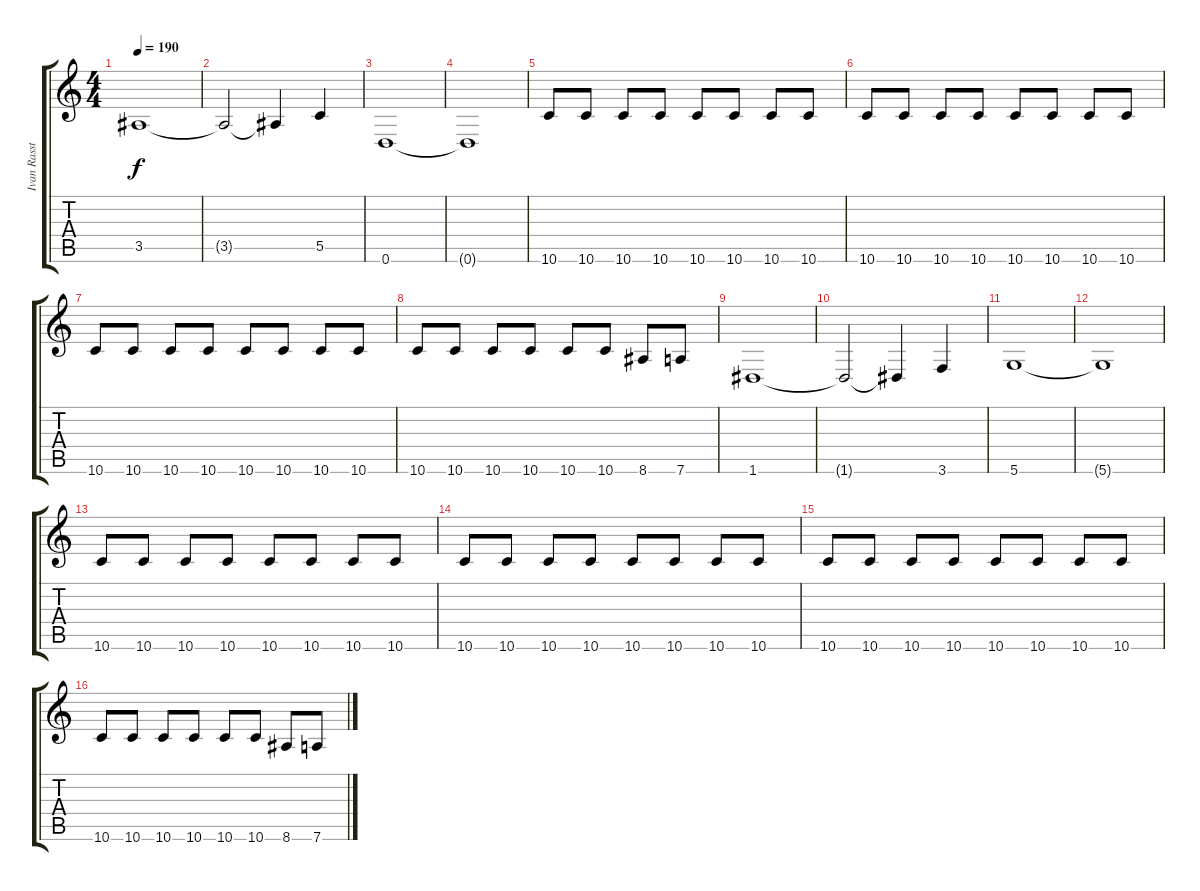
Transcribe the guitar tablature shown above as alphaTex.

\track ("Ivan Rasstrigin" "Ivan Rasst") {instrument electricbassfinger}
\staff {score tabs}
\tuning (D4 A3 F3 C3 G2 D2) {hide}
\ts (4 4)
\tempo 190
\clef g2
\ks c
3.5.1{dy f} |
3.5{t}.2 3.5{t}.4 5.5.4 |
0.6.1 |
0.6{t}.1 |
10.6.8 10.6.8 10.6.8 10.6.8 10.6.8 10.6.8 10.6.8 10.6.8 |
10.6.8 10.6.8 10.6.8 10.6.8 10.6.8 10.6.8 10.6.8 10.6.8 |
10.6.8 10.6.8 10.6.8 10.6.8 10.6.8 10.6.8 10.6.8 10.6.8 |
10.6.8 10.6.8 10.6.8 10.6.8 10.6.8 10.6.8 8.6.8 7.6.8 |
1.6.1 |
1.6{t}.2 1.6{t}.4 3.6.4 |
5.6.1 |
5.6{t}.1 |
10.6.8 10.6.8 10.6.8 10.6.8 10.6.8 10.6.8 10.6.8 10.6.8 |
10.6.8 10.6.8 10.6.8 10.6.8 10.6.8 10.6.8 10.6.8 10.6.8 |
10.6.8 10.6.8 10.6.8 10.6.8 10.6.8 10.6.8 10.6.8 10.6.8 |
10.6.8 10.6.8 10.6.8 10.6.8 10.6.8 10.6.8 8.6.8 7.6.8
